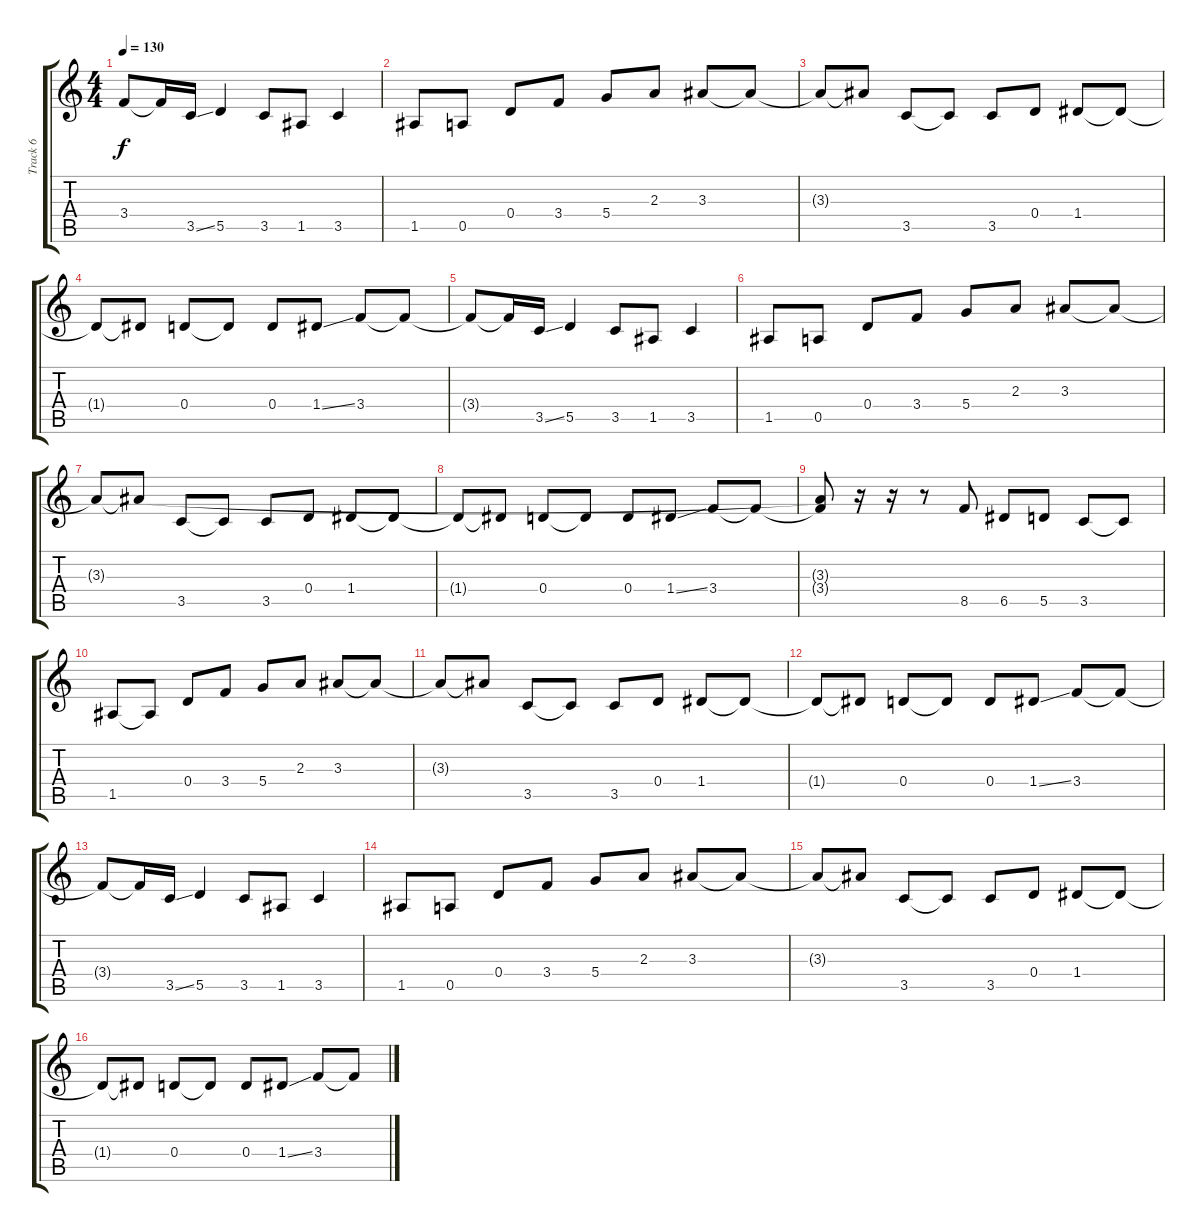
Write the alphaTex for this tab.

\track ("Track 6" "Track 6") {instrument acousticguitarsteel}
\staff {score tabs}
\tuning (E4 B3 G3 D3 A2 E2) {hide}
\ts (4 4)
\tempo 130
\clef g2
\ks c
3.4{t}.8{dy f} 3.4{t}.16 3.5{ss}.16 5.5.4 3.5.8 1.5.8 3.5.4 |
1.5.8 0.5.8 0.4.8 3.4.8 5.4.8 2.3.8 3.3.8 3.3{t}.8 |
3.3{t}.8 3.3{t}.8 3.5.8 3.5{t}.8 3.5.8 0.4.8 1.4.8 1.4{t}.8 |
1.4{t}.8 1.4{t}.8 0.4.8 0.4{t}.8 0.4.8 1.4{ss}.8 3.4.8 3.4{t}.8 |
3.4{t}.8 3.4{t}.16 3.5{ss}.16 5.5.4 3.5.8 1.5.8 3.5.4 |
1.5.8 0.5.8 0.4.8 3.4.8 5.4.8 2.3.8 3.3.8 3.3{t}.8 |
3.3{t}.8 3.3{t}.8 3.5.8 3.5{t}.8 3.5.8 0.4.8 1.4.8 1.4{t}.8 |
1.4{t}.8 1.4{t}.8 0.4.8 0.4{t}.8 0.4.8 1.4{ss}.8 3.4.8 3.4{t}.8 |
(3.3{t} 3.4{t}).8 r.16 r.16 r.8 8.5.8 6.5.8 5.5.8 3.5.8 3.5{t}.8 |
1.5.8 1.5{t}.8 0.4.8 3.4.8 5.4.8 2.3.8 3.3.8 3.3{t}.8 |
3.3{t}.8 3.3{t}.8 3.5.8 3.5{t}.8 3.5.8 0.4.8 1.4.8 1.4{t}.8 |
1.4{t}.8 1.4{t}.8 0.4.8 0.4{t}.8 0.4.8 1.4{ss}.8 3.4.8 3.4{t}.8 |
3.4{t}.8 3.4{t}.16 3.5{ss}.16 5.5.4 3.5.8 1.5.8 3.5.4 |
1.5.8 0.5.8 0.4.8 3.4.8 5.4.8 2.3.8 3.3.8 3.3{t}.8 |
3.3{t}.8 3.3{t}.8 3.5.8 3.5{t}.8 3.5.8 0.4.8 1.4.8 1.4{t}.8 |
1.4{t}.8 1.4{t}.8 0.4.8 0.4{t}.8 0.4.8 1.4{ss}.8 3.4.8 3.4{t}.8
